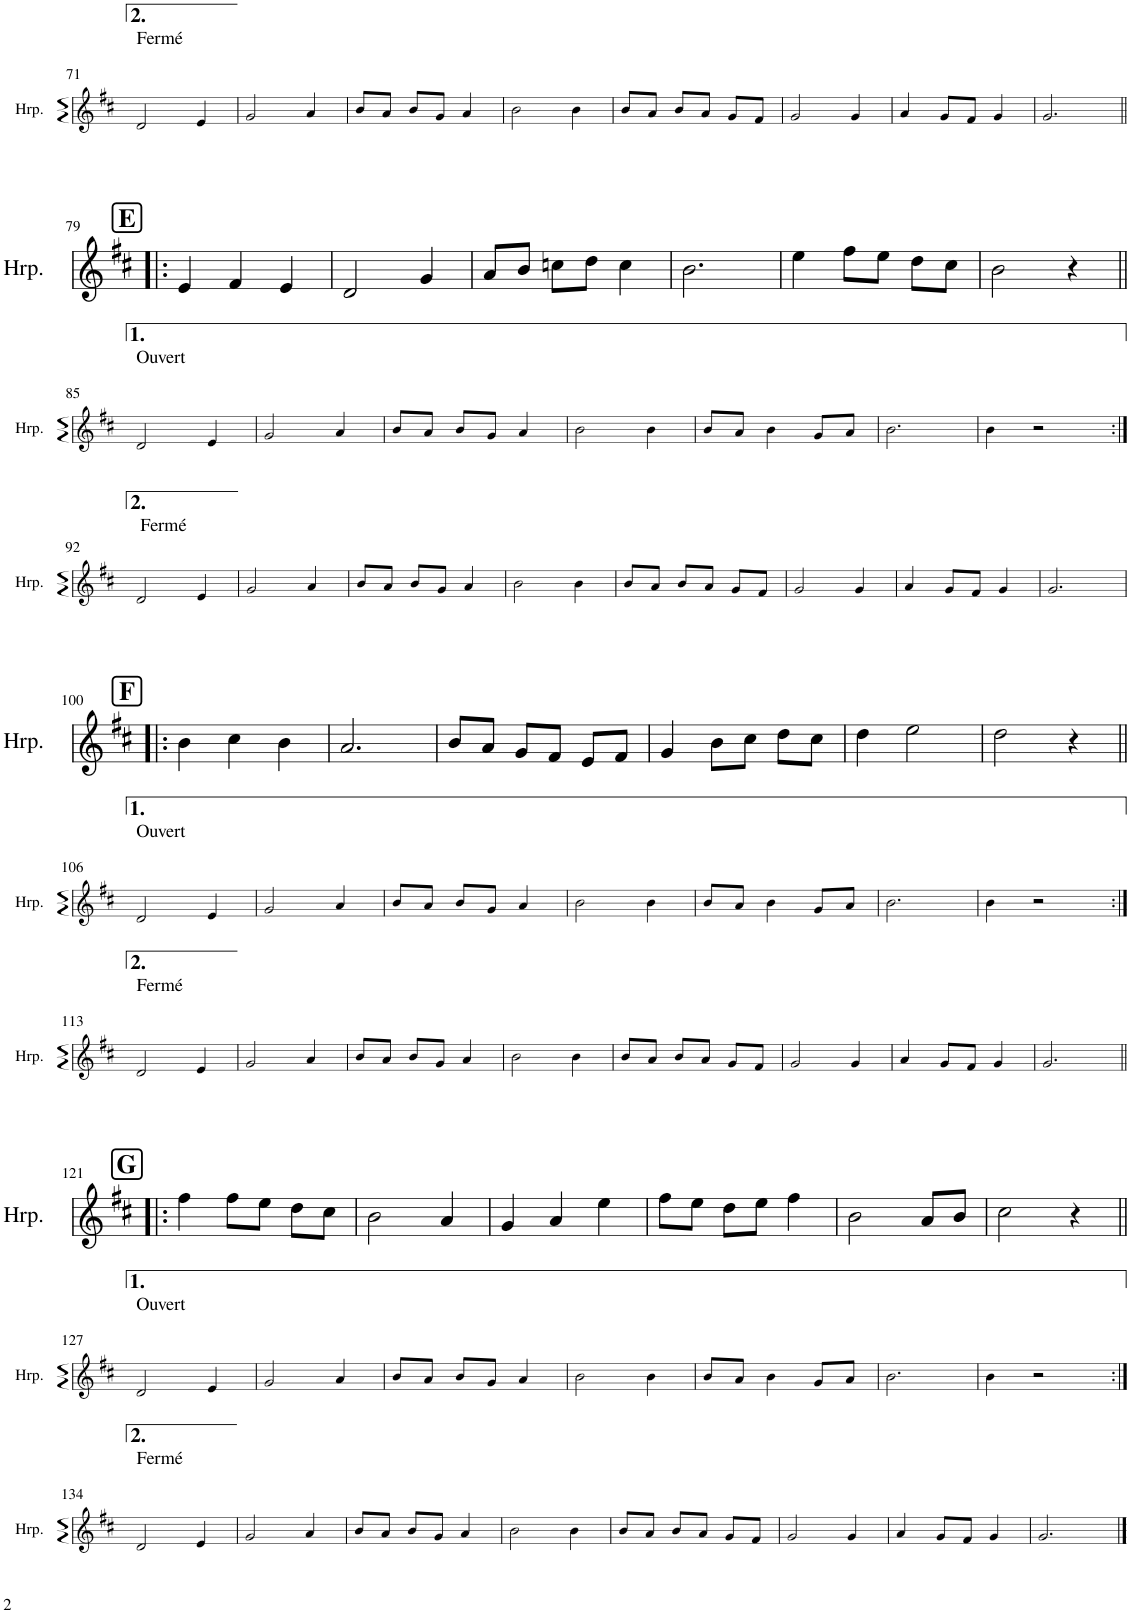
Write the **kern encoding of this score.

**kern	**kern
*part2	*part1
*staff2	*staff1
*I"Harpe	*I"Harpe
*I'Hrp.	*I'Hrp.
!!LO:PB:g=z
*clefG2	*clefG2
*k[f#c#]	*k[f#c#]
*M3/4	*M3/4
=71	=71
!LO:TX:a:t=Fermé	!
2d/	2.r
4e/	.
=72	=72
2g/	2.r
4a/	.
=73	=73
8b/L	2.r
8a/J	.
8b/L	.
8g/J	.
4a/	.
=74	=74
2b\	2.r
4b\	.
=75	=75
8b/L	2.r
8a/J	.
8b/L	.
8a/J	.
8g/L	.
8f#/J	.
=76	=76
2g/	2.r
4g/	.
=77	=77
4a/	2.r
8g/L	.
8f#/J	.
4g/	.
=78	=78
2.g/	2.r
!!LO:LB:g=z
!!LO:REH:place=s1:a:B:cj:fs=14:t=E
=79!|:	=79!|:
2.r	4e/
.	4f#/
.	4e/
=80	=80
2.r	2d/
.	4g/
=81	=81
2.r	8a/L
.	8b/J
.	8ccn\L
.	8dd\J
.	4cc\
=82	=82
2.r	2.b\
=83	=83
2.r	4ee\
.	8ff#\L
.	8ee\J
.	8dd\L
.	8cc#\J
=84	=84
2.r	2b\
.	4r
!!LO:LB:g=z
=85||	=85||
!LO:TX:a:t=Ouvert	!
2d/	2.r
4e/	.
=86	=86
2g/	2.r
4a/	.
=87	=87
8b/L	2.r
8a/J	.
8b/L	.
8g/J	.
4a/	.
=88	=88
2b\	2.r
4b\	.
=89	=89
8b/L	2.r
8a/J	.
4b\	.
8g/L	.
8a/J	.
=90	=90
2.b\	2.r
=91	=91
4b\	2.r
2r	.
!!LO:LB:g=z
=92:|!	=92:|!
!LO:TX:a:t=Fermé	!
2d/	2.r
4e/	.
=93	=93
2g/	2.r
4a/	.
=94	=94
8b/L	2.r
8a/J	.
8b/L	.
8g/J	.
4a/	.
=95	=95
2b\	2.r
4b\	.
=96	=96
8b/L	2.r
8a/J	.
8b/L	.
8a/J	.
8g/L	.
8f#/J	.
=97	=97
2g/	2.r
4g/	.
=98	=98
4a/	2.r
8g/L	.
8f#/J	.
4g/	.
=99	=99
2.g/	2.r
!!LO:LB:g=z
!!LO:REH:place=s1:a:B:cj:fs=14:t=F
=100!|:	=100!|:
2.r	4b\
.	4cc#\
.	4b\
=101	=101
2.r	2.a/
=102	=102
2.r	8b/L
.	8a/J
.	8g/L
.	8f#/J
.	8e/L
.	8f#/J
=103	=103
2.r	4g/
.	8b\L
.	8cc#\J
.	8dd\L
.	8cc#\J
=104	=104
2.r	4dd\
.	2ee\
=105	=105
2.r	2dd\
.	4r
!!LO:LB:g=z
=106||	=106||
!LO:TX:a:t=Ouvert	!
2d/	2.r
4e/	.
=107	=107
2g/	2.r
4a/	.
=108	=108
8b/L	2.r
8a/J	.
8b/L	.
8g/J	.
4a/	.
=109	=109
2b\	2.r
4b\	.
=110	=110
8b/L	2.r
8a/J	.
4b\	.
8g/L	.
8a/J	.
=111	=111
2.b\	2.r
=112	=112
4b\	2.r
2r	.
!!LO:LB:g=z
=113:|!	=113:|!
!LO:TX:a:t=Fermé	!
2d/	2.r
4e/	.
=114	=114
2g/	2.r
4a/	.
=115	=115
8b/L	2.r
8a/J	.
8b/L	.
8g/J	.
4a/	.
=116	=116
2b\	2.r
4b\	.
=117	=117
8b/L	2.r
8a/J	.
8b/L	.
8a/J	.
8g/L	.
8f#/J	.
=118	=118
2g/	2.r
4g/	.
=119	=119
4a/	2.r
8g/L	.
8f#/J	.
4g/	.
=120	=120
2.g/	2.r
!!LO:LB:g=z
!!LO:REH:place=s1:a:B:cj:fs=14:t=G
=121!|:	=121!|:
2.r	4ff#\
.	8ff#\L
.	8ee\J
.	8dd\L
.	8cc#\J
=122	=122
2.r	2b\
.	4a/
=123	=123
2.r	4g/
.	4a/
.	4ee\
=124	=124
2.r	8ff#\L
.	8ee\J
.	8dd\L
.	8ee\J
.	4ff#\
=125	=125
2.r	2b\
.	8a/L
.	8b/J
=126	=126
2.r	2cc#\
.	4r
!!LO:LB:g=z
=127||	=127||
!LO:TX:a:t=Ouvert	!
2d/	2.r
4e/	.
=128	=128
2g/	2.r
4a/	.
=129	=129
8b/L	2.r
8a/J	.
8b/L	.
8g/J	.
4a/	.
=130	=130
2b\	2.r
4b\	.
=131	=131
8b/L	2.r
8a/J	.
4b\	.
8g/L	.
8a/J	.
=132	=132
2.b\	2.r
=133	=133
4b\	2.r
2r	.
!!LO:LB:g=z
=134:|!	=134:|!
!LO:TX:a:t=Fermé	!
2d/	2.r
4e/	.
=135	=135
2g/	2.r
4a/	.
=136	=136
8b/L	2.r
8a/J	.
8b/L	.
8g/J	.
4a/	.
=137	=137
2b\	2.r
4b\	.
=138	=138
8b/L	2.r
8a/J	.
8b/L	.
8a/J	.
8g/L	.
8f#/J	.
=139	=139
2g/	2.r
4g/	.
=140	=140
4a/	2.r
8g/L	.
8f#/J	.
4g/	.
=141	=141
2.g/	2.r
==	==
*-	*-
